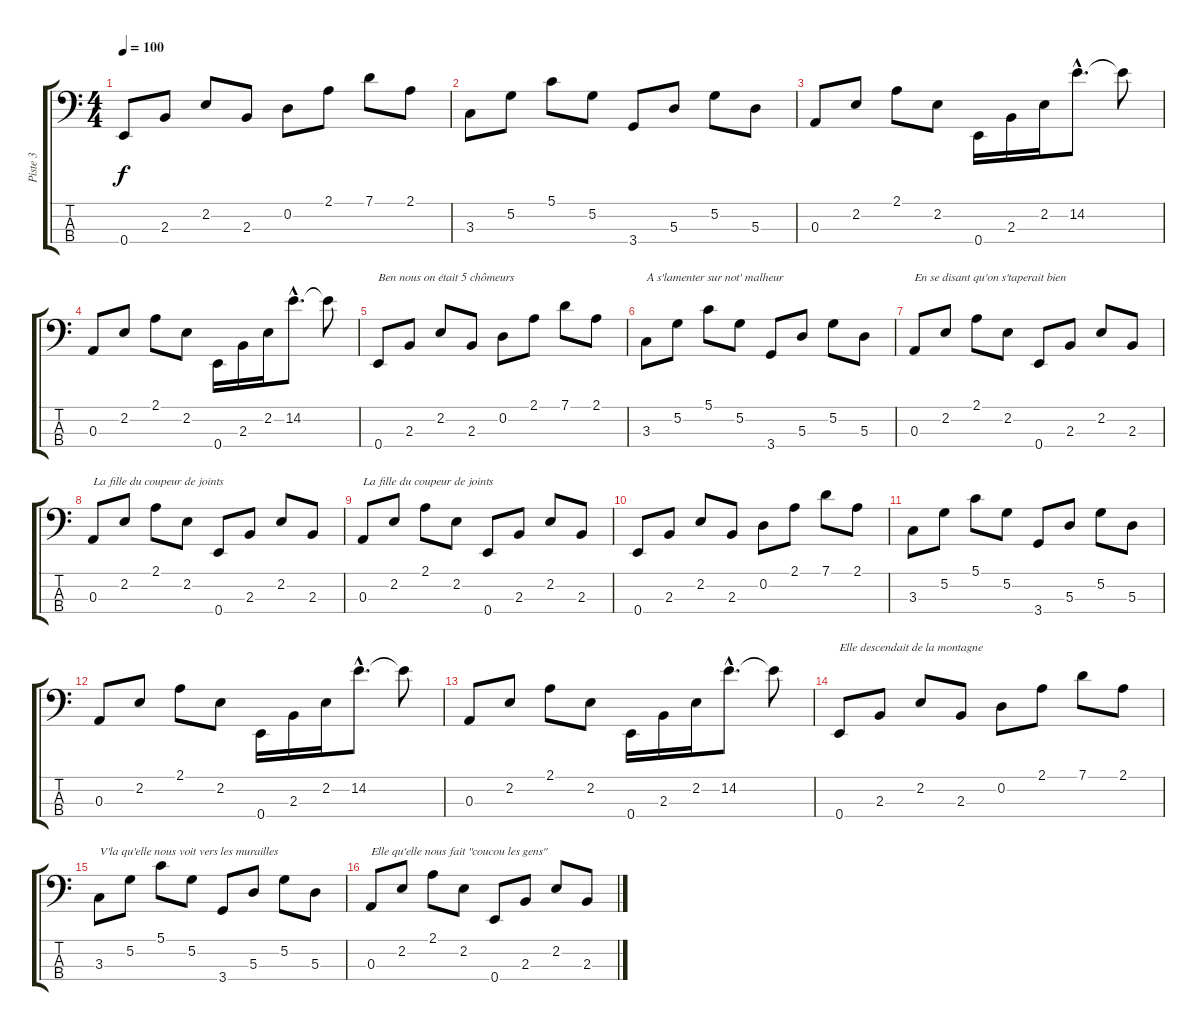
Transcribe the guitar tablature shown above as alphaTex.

\track ("Piste 3" "Piste 3") {instrument electricbassfinger}
\staff {score tabs}
\tuning (G2 D2 A1 E1) {hide}
\ts (4 4)
\tempo 100
\clef f4
\ks c
0.4.8{dy f} 2.3.8 2.2.8 2.3.8 0.2.8 2.1.8 7.1.8 2.1.8 |
3.3.8 5.2.8 5.1.8 5.2.8 3.4.8 5.3.8 5.2.8 5.3.8 |
0.3.8 2.2.8 2.1.8 2.2.8 0.4.16 2.3.16 2.2.16 14.2{hac}.8{d} 14.2{t}.8 |
0.3.8 2.2.8 2.1.8 2.2.8 0.4.16 2.3.16 2.2.16 14.2{hac}.8{d} 14.2{t}.8 |
0.4.8{txt "Ben nous on était 5 chômeurs"} 2.3.8 2.2.8 2.3.8 0.2.8 2.1.8 7.1.8 2.1.8 |
3.3.8{txt "A s'lamenter sur not' malheur"} 5.2.8 5.1.8 5.2.8 3.4.8 5.3.8 5.2.8 5.3.8 |
0.3.8{txt "En se disant qu'on s'taperait bien"} 2.2.8 2.1.8 2.2.8 0.4.8 2.3.8 2.2.8 2.3.8 |
0.3.8{txt "La fille du coupeur de joints"} 2.2.8 2.1.8 2.2.8 0.4.8 2.3.8 2.2.8 2.3.8 |
0.3.8{txt "La fille du coupeur de joints"} 2.2.8 2.1.8 2.2.8 0.4.8 2.3.8 2.2.8 2.3.8 |
0.4.8 2.3.8 2.2.8 2.3.8 0.2.8 2.1.8 7.1.8 2.1.8 |
3.3.8 5.2.8 5.1.8 5.2.8 3.4.8 5.3.8 5.2.8 5.3.8 |
0.3.8 2.2.8 2.1.8 2.2.8 0.4.16 2.3.16 2.2.16 14.2{hac}.8{d} 14.2{t}.8 |
0.3.8 2.2.8 2.1.8 2.2.8 0.4.16 2.3.16 2.2.16 14.2{hac}.8{d} 14.2{t}.8 |
0.4.8{txt "Elle descendait de la montagne "} 2.3.8 2.2.8 2.3.8 0.2.8 2.1.8 7.1.8 2.1.8 |
3.3.8{txt "V'la qu'elle nous voit vers les murailles "} 5.2.8 5.1.8 5.2.8 3.4.8 5.3.8 5.2.8 5.3.8 |
0.3.8{txt "Elle qu'elle nous fait \"coucou les gens\""} 2.2.8 2.1.8 2.2.8 0.4.8 2.3.8 2.2.8 2.3.8
